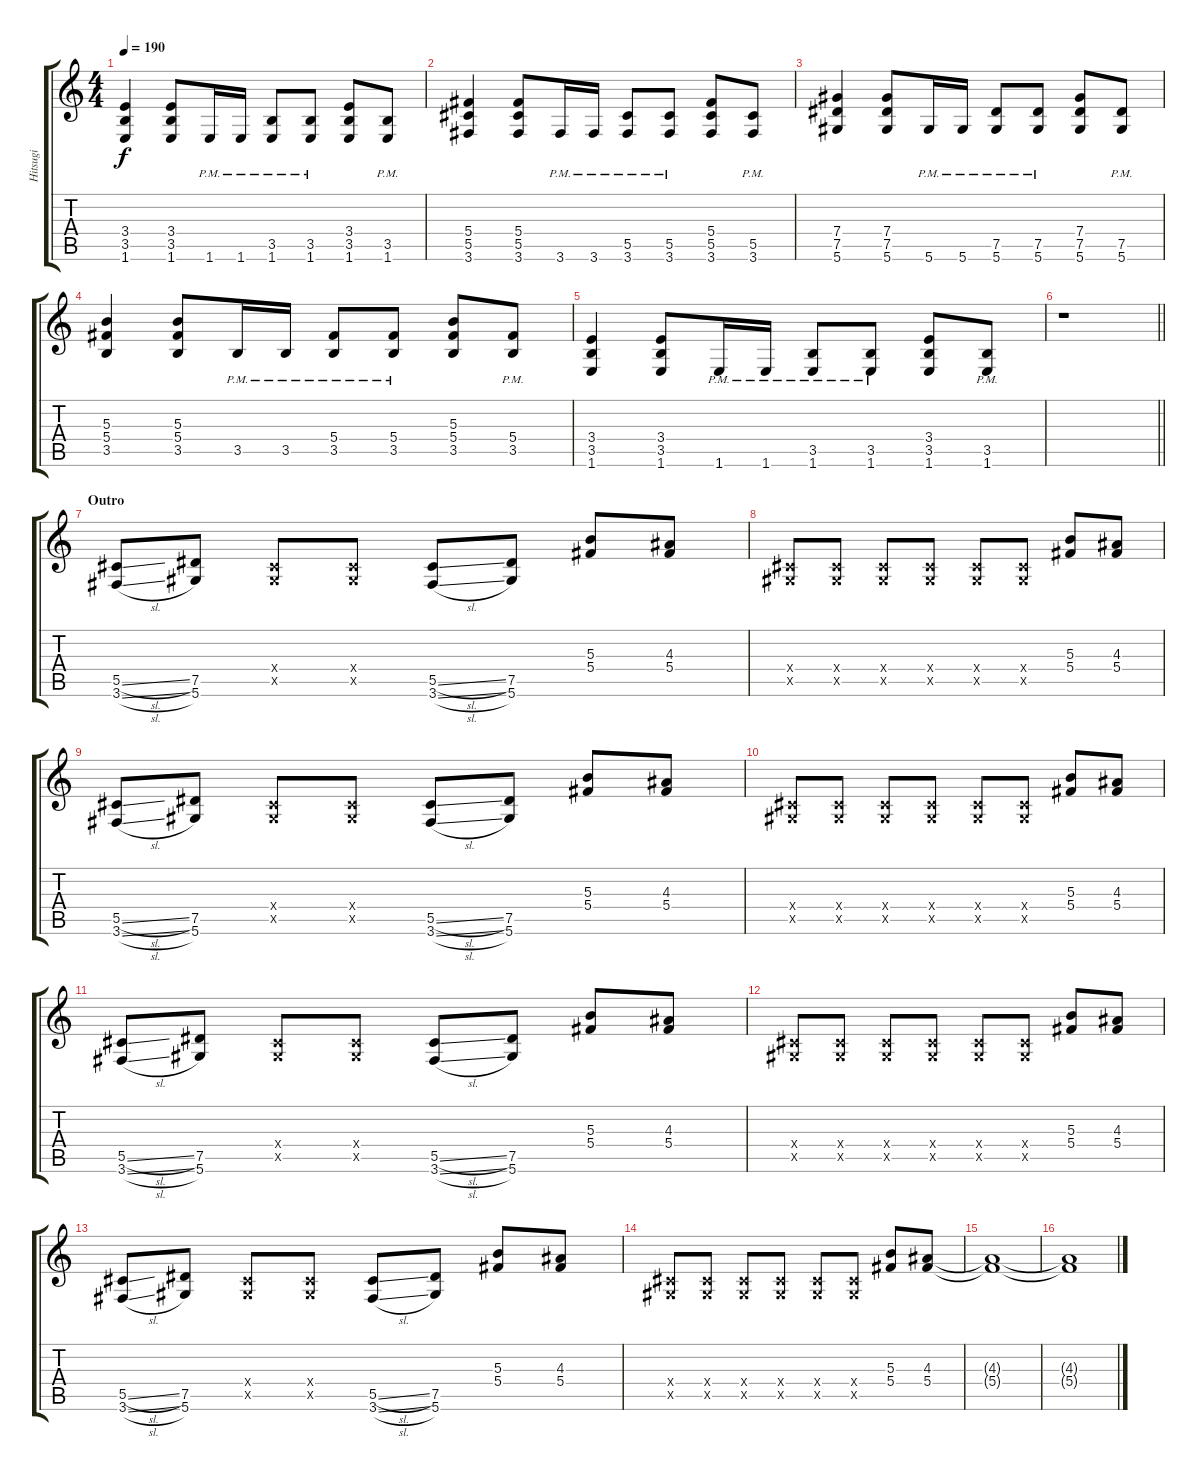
\track ("Hitsugi" "Hitsugi") {instrument distortionguitar}
\staff {score tabs}
\tuning (Eb4 Bb3 Gb3 Db3 Ab2 Eb2) {hide}
\ts (4 4)
\tempo 190
\clef g2
\ks c
(3.4 3.5 1.6).4{dy f} (3.4 3.5 1.6).8 1.6{pm}.16 1.6{pm}.16 (3.5{pm} 1.6{pm}).8 (3.5{pm} 1.6{pm}).8 (3.4 3.5 1.6).8 (3.5{pm} 1.6{pm}).8 |
(5.4 5.5 3.6).4 (5.4 5.5 3.6).8 3.6{pm}.16 3.6{pm}.16 (5.5{pm} 3.6{pm}).8 (5.5{pm} 3.6{pm}).8 (5.4 5.5 3.6).8 (5.5{pm} 3.6{pm}).8 |
(7.4 7.5 5.6).4 (7.4 7.5 5.6).8 5.6{pm}.16 5.6{pm}.16 (7.5{pm} 5.6{pm}).8 (7.5{pm} 5.6{pm}).8 (7.4 7.5 5.6).8 (7.5{pm} 5.6{pm}).8 |
(5.3 5.4 3.5).4 (5.3 5.4 3.5).8 3.5{pm}.16 3.5{pm}.16 (5.4{pm} 3.5{pm}).8 (5.4{pm} 3.5{pm}).8 (5.3 5.4 3.5).8 (5.4{pm} 3.5{pm}).8 |
(3.4 3.5 1.6).4 (3.4 3.5 1.6).8 1.6{pm}.16 1.6{pm}.16 (3.5{pm} 1.6{pm}).8 (3.5{pm} 1.6{pm}).8 (3.4 3.5 1.6).8 (3.5{pm} 1.6{pm}).8 |
\barLineRight lightlight
r.1 |
\section ("" "Outro")
(5.5{sl} 3.6{sl}).8 (7.5 5.6).8 (0.4{x} 0.5{x}).8 (0.4{x} 0.5{x}).8 (5.5{sl} 3.6{sl}).8 (7.5 5.6).8 (5.3 5.4).8 (4.3 5.4).8 |
(0.4{x} 0.5{x}).8 (0.4{x} 0.5{x}).8 (0.4{x} 0.5{x}).8 (0.4{x} 0.5{x}).8 (0.4{x} 0.5{x}).8 (0.4{x} 0.5{x}).8 (5.3 5.4).8 (4.3 5.4).8 |
(5.5{sl} 3.6{sl}).8 (7.5 5.6).8 (0.4{x} 0.5{x}).8 (0.4{x} 0.5{x}).8 (5.5{sl} 3.6{sl}).8 (7.5 5.6).8 (5.3 5.4).8 (4.3 5.4).8 |
(0.4{x} 0.5{x}).8 (0.4{x} 0.5{x}).8 (0.4{x} 0.5{x}).8 (0.4{x} 0.5{x}).8 (0.4{x} 0.5{x}).8 (0.4{x} 0.5{x}).8 (5.3 5.4).8 (4.3 5.4).8 |
(5.5{sl} 3.6{sl}).8 (7.5 5.6).8 (0.4{x} 0.5{x}).8 (0.4{x} 0.5{x}).8 (5.5{sl} 3.6{sl}).8 (7.5 5.6).8 (5.3 5.4).8 (4.3 5.4).8 |
(0.4{x} 0.5{x}).8 (0.4{x} 0.5{x}).8 (0.4{x} 0.5{x}).8 (0.4{x} 0.5{x}).8 (0.4{x} 0.5{x}).8 (0.4{x} 0.5{x}).8 (5.3 5.4).8 (4.3 5.4).8 |
(5.5{sl} 3.6{sl}).8 (7.5 5.6).8 (0.4{x} 0.5{x}).8 (0.4{x} 0.5{x}).8 (5.5{sl} 3.6{sl}).8 (7.5 5.6).8 (5.3 5.4).8 (4.3 5.4).8 |
(0.4{x} 0.5{x}).8 (0.4{x} 0.5{x}).8 (0.4{x} 0.5{x}).8 (0.4{x} 0.5{x}).8 (0.4{x} 0.5{x}).8 (0.4{x} 0.5{x}).8 (5.3 5.4).8 (4.3 5.4).8 |
(4.3{t} 5.4{t}).1 |
(4.3{t} 5.4{t}).1{volume 0}
